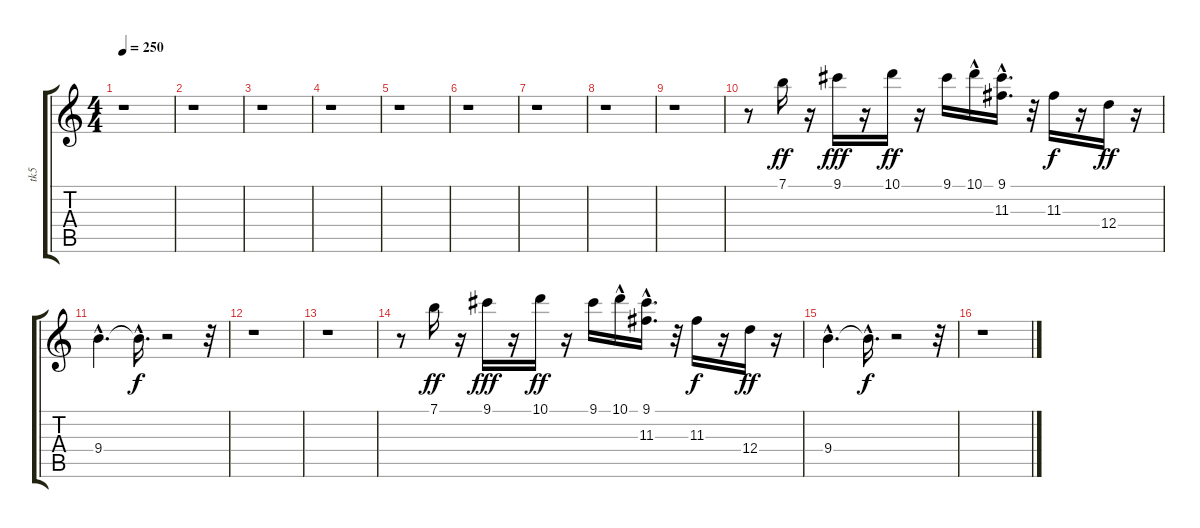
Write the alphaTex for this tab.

\track ("tk5" "tk5") {instrument acousticguitarnylon}
\staff {score tabs}
\tuning (E4 B3 G3 D3 A2 E2) {hide}
\ts (4 4)
\tempo 250
\clef g2
\ks c
r.1{dy f} |
r.1 |
r.1 |
r.1 |
r.1 |
r.1 |
r.1 |
r.1 |
r.1 |
r.8 7.1.16{dy ff} r.16 9.1.16{dy fff} r.16 10.1.16{dy ff} r.16 9.1.16 10.1{hac}.16 (9.1 11.3{hac}).16{d} r.32 11.3.16{dy f} r.16 12.4.16{dy ff} r.16 |
9.4{hac}.4{d} 9.4{hac t}.16{d dy f} r.2 r.32 |
r.1 |
r.1 |
r.8 7.1.16{dy ff} r.16 9.1.16{dy fff} r.16 10.1.16{dy ff} r.16 9.1.16 10.1{hac}.16 (9.1 11.3{hac}).16{d} r.32 11.3.16{dy f} r.16 12.4.16{dy ff} r.16 |
9.4{hac}.4{d} 9.4{hac t}.16{d dy f} r.2 r.32 |
r.1
